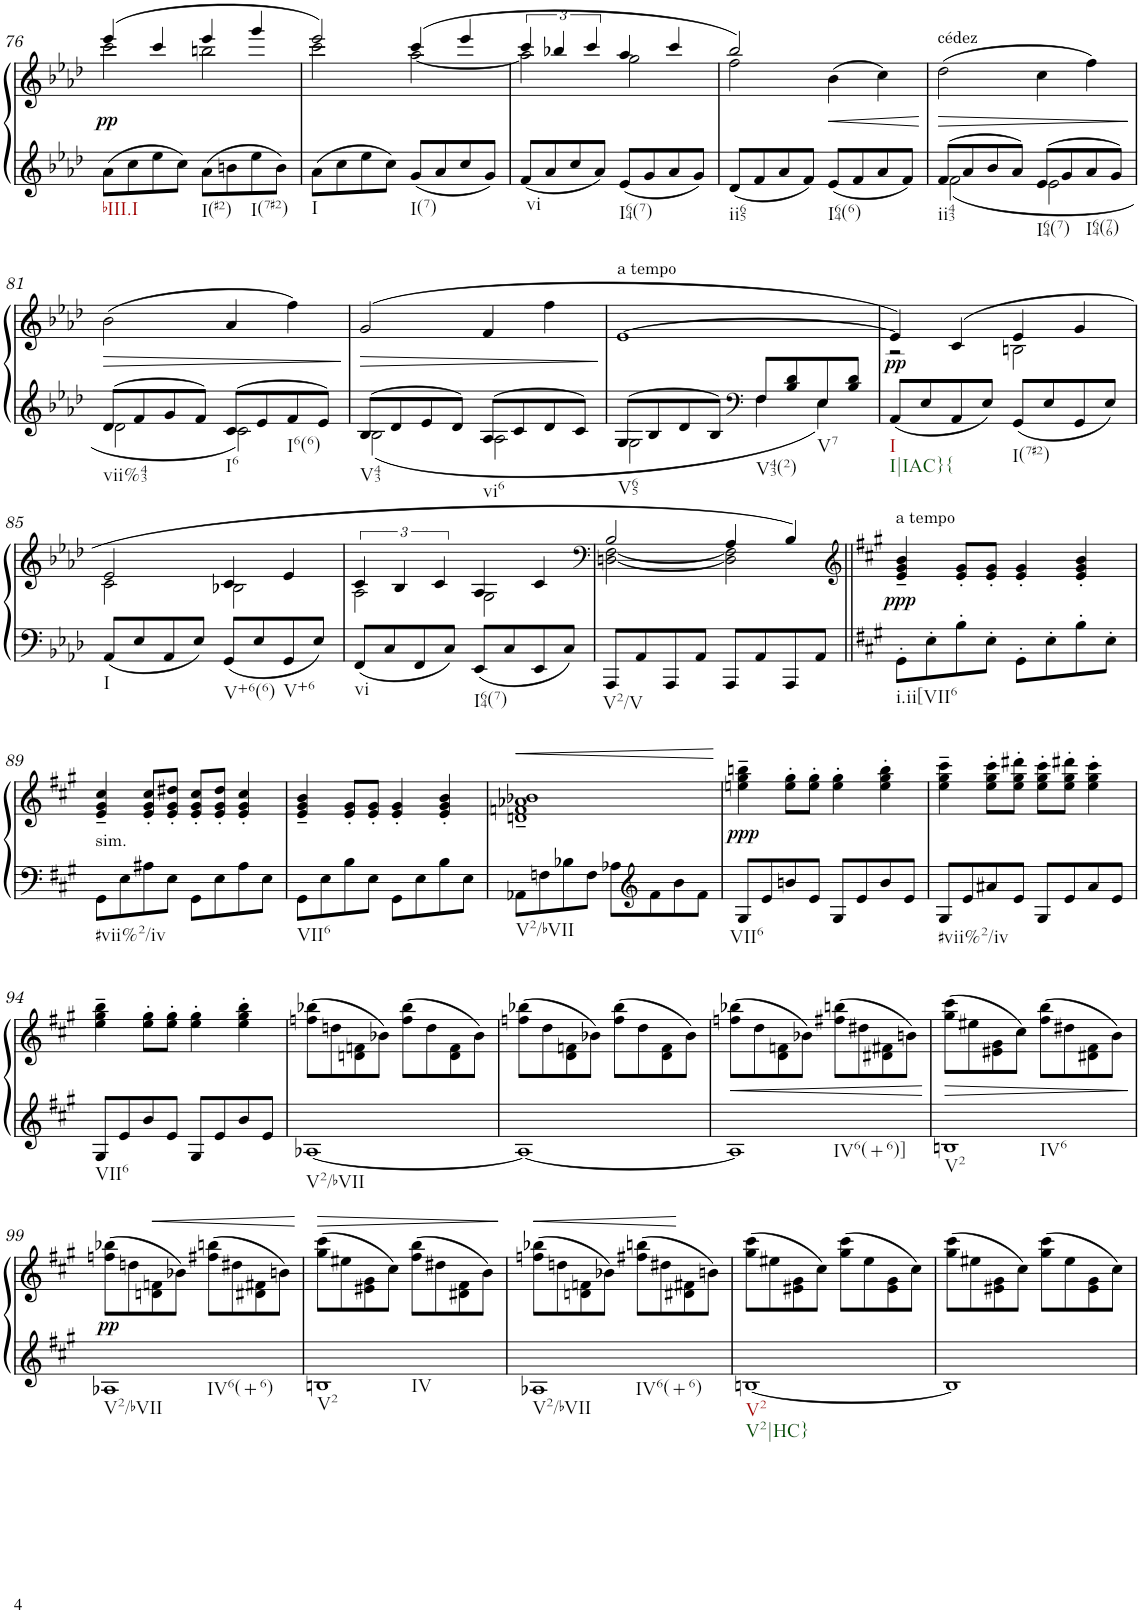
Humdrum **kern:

**kern	**kern	**dynam
*part1	*part1	*part1
*staff2	*staff1	*staff1/2
*I"Piano	*	*
*I'Pno.	*	*
!!LO:PB:g=z
*clefG2	*clefG2	*
*k[b-e-a-d-]	*k[b-e-a-d-]	*
*M4/4	*M4/4	*
*met(c)	*met(c)	*
=76	=76	=76
*	*^	*
!LO:TX:b:t=bIII.I	!	!	!
!	!	!	!LO:DY:b
8a-\L	4eee-/	2ccc\	pp
8cc\	.	.	.
8ee-\	4ccc/	.	.
8cc\J	.	.	.
!LO:TX:b:t=I(#2)	!	!	!
8a-\L	4eee-/	2bbn\	.
8bn\	.	.	.
!LO:TX:b:t=I(7#2)	!	!	!
8ee-\	4ggg/	.	.
8b\J	.	.	.
=77	=77	=77	=77
!LO:TX:b:t=I	!	!	!
8a-\L	2eee-/	2ccc\	.
8cc\	.	.	.
8ee-\	.	.	.
8cc\J	.	.	.
!LO:TX:b:t=I(7)	!	!	!
8g/L	(4ccc/	[2aa-\	.
8a-/	.	.	.
8cc/	4eee-/	.	.
8g/J	.	.	.
=78	=78	=78	=78
!LO:TX:b:t=vi	!	!	!
8f/L	6ccc/	2aa-\]	.
8a-/	.	.	.
.	6bb-X/	.	.
8cc/	.	.	.
.	6ccc/	.	.
8a-/J	.	.	.
!LO:TX:b:t=I64(7)	!	!	!
8e-/L	4aa-/	2gg\	.
8g/	.	.	.
8a-/	4ccc/	.	.
8g/J	.	.	.
=79	=79	=79	=79
!LO:TX:b:t=ii65	!	!	!
8d-/L	2bb-/)	2ff\	.
8f/	.	.	.
8a-/	.	.	.
8f/J	.	.	.
!LO:TX:b:t=I64(6)	!	!	!
!	!	!	!LO:HP:b
8e-/L	(4b-\	2ryy	<
8f/	.	.	.
8a-/	4cc\)	.	.
8f/J	.	.	.
*	*v	*v	*
=80	=80	=80
*^	*	*
!	!	!LO:TX:a:t=cédez	!
!LO:TX:b:t=ii43	!	!	!
!	!	!	!LO:HP:b
8f/L	2f\	(2dd-\	>
8a-/	.	.	.
8b-/	.	.	.
8a-/J	.	.	.
!LO:TX:b:t=I64(7)	!	!	!
8e-/L	2e-\	4cc\	.
8g/	.	.	.
!LO:TX:b:t=I64(76)	!	!	!
8a-/	.	4ff\)	.
8g/J	.	.	.
*v	*v	*	*
.	.	[
!!LO:LB:g=z
=81	=81	=81
*^	*	*
!LO:TX:b:t=vii%43	!	!	!
!	!	!	!LO:HP:b
8d-/L	2d-\	(2b-\	>
8f/	.	.	.
8g/	.	.	.
8f/J	.	.	.
!LO:TX:b:t=I6	!	!	!
8c/L	2c\	4a-/	.
8e-/	.	.	.
!LO:TX:b:t=I6(6)	!	!	!
8f/	.	4ff\)	.
8e-/J	.	.	.
*v	*v	*	*
.	.	]
=82	=82	=82
*^	*	*
!LO:TX:b:t=V43	!	!	!
!	!	!	!LO:HP:b
8B-/L	2B-\	(2g/	>
8d-/	.	.	.
8e-/	.	.	.
8d-/J	.	.	.
!LO:TX:b:t=vi6	!	!	!
8A-/L	2A-\	4f/	.
8c/	.	.	.
8d-/	.	4ff\	.
8c/J	.	.	.
*v	*v	*	*
.	.	]
=83	=83	=83
*^	*	*
!	!	!LO:TX:a:t=a tempo	!
!LO:TX:b:t=V65	!	!	!
8G/L	2G\	[1e-	.
8B-/	.	.	.
8d-/	.	.	.
8B-/J	.	.	.
*clefF4	*	*	*
!LO:TX:b:t=V43(2)	!	!	!
8F/L	4F\	.	.
8B-/ 8d-/	.	.	.
!LO:TX:b:t=V7	!	!	!
8E-/	4E-\	.	.
8B-/ 8d-/J	.	.	.
*v	*v	*	*
=84	=84	=84
*	*^	*
!LO:TX:b:t=I	!	!	!
!LO:TX:b:t=I|IAC}{	!	!	!
!	!	!	!LO:DY:b
8AA-/L	4e-/])	2r	pp
8E-/	.	.	.
8AA-/	(4c/	.	.
8E-/J	.	.	.
!LO:TX:b:t=I(7#2)	!	!	!
8GG/L	4e-/	2Bn\	.
8E-/	.	.	.
8GG/	4g/	.	.
8E-/J	.	.	.
!!LO:LB:g=z	!!
=85	=85	=85	=85
!LO:TX:b:t=I	!	!	!
8AA-/L	2e-/	2c\	.
8E-/	.	.	.
8AA-/	.	.	.
8E-/J	.	.	.
!LO:TX:b:t=V+6(6)	!	!	!
8GG/L	4c/	2B-X\	.
8E-/	.	.	.
!LO:TX:b:t=V+6	!	!	!
8GG/	4e-/	.	.
8E-/J	.	.	.
=86	=86	=86	=86
!LO:TX:b:t=vi	!	!	!
8FF/L	6c/	2A-\	.
8C/	.	.	.
.	6B-/	.	.
8FF/	.	.	.
.	6c/	.	.
8C/J	.	.	.
!LO:TX:b:t=I64(7)	!	!	!
8EE-/L	4A-/	2G\	.
8C/	.	.	.
8EE-/	4c/	.	.
8C/J	.	.	.
=87	=87	=87	=87
*	*clefF4	*	*
!LO:TX:b:t=V2/V	!	!	!
8AAA-/L	2B-/	[2Dn\ [2F\	.
8AA-/	.	.	.
8AAA-/	.	.	.
8AA-/J	.	.	.
8AAA-/L	4A-/	2D\] 2F\]	.
8AA-/	.	.	.
8AAA-/	4B-/)	.	.
8AA-/J	.	.	.
*	*v	*v	*
=88||	=88||	=88||
*	*clefG2	*
*k[f#c#g#]	*k[f#c#g#]	*
!	!LO:TX:a:t=a tempo	!
!LO:TX:b:t=i.ii[VII6	!	!
!	!	!LO:DY:b
8GG#'\L	4e/~ 4g#/~ 4b/~	ppp
8E'\	.	.
8B'\	8e/' 8g#/'L	.
8E'\J	8e/' 8g#/'J	.
8GG#'\L	4e/' 4g#/'	.
8E'\	.	.
8B'\	4e/' 4g#/' 4b/'	.
8E'\J	.	.
!!LO:LB:g=z
=89	=89	=89
!LO:TX:a:t=sim.	!	!
!LO:TX:b:t=#vii%2/iv	!	!
8GG#\L	4e/~ 4g#/~ 4cc#/~	.
8E\	.	.
8A#X\	8e/' 8g#/' 8cc#/'L	.
8E\J	8e/' 8g#/' 8dd#X/'J	.
8GG#\L	8e/' 8g#/' 8cc#/'L	.
8E\	8e/' 8g#/' 8dd#/'J	.
8A#\	4e/' 4g#/' 4cc#/'	.
8E\J	.	.
=90	=90	=90
!LO:TX:b:t=VII6	!	!
8GG#\L	4e/~ 4g#/~ 4b/~	.
8E\	.	.
8B\	8e/' 8g#/'L	.
8E\J	8e/' 8g#/'J	.
8GG#\L	4e/' 4g#/'	.
8E\	.	.
8B\	4e/' 4g#/' 4b/'	.
8E\J	.	.
=91	=91	=91
!LO:TX:b:t=V2/bVII	!	!
!	!	!LO:HP:b
8AA-X\L	1dn~ 1fn~ 1a-X~ 1b-X~	<
8Fn\	.	.
8B-X\	.	.
8F\J	.	.
8A-X\L	.	.
*clefG2	*	*
8f#\	.	.
8b\	.	.
8f#\J	.	.
.	.	]
=92	=92	=92
!LO:TX:b:t=VII6	!	!
!	!	!LO:DY:b
8G#/L	4een\~ 4gg#\~ 4bbn\~	ppp
8e/	.	.
8bn/	8ee\' 8gg#\'L	.
8e/J	8ee\' 8gg#\'J	.
8G#/L	4ee\' 4gg#\'	.
8e/	.	.
8b/	4ee\' 4gg#\' 4bb\'	.
8e/J	.	.
=93	=93	=93
!LO:TX:b:t=#vii%2/iv	!	!
8G#/L	4ee\~ 4gg#\~ 4ccc#\~	.
8e/	.	.
8a#X/	8ee\' 8gg#\' 8ccc#\'L	.
8e/J	8ee\' 8gg#\' 8ddd#X\'J	.
8G#/L	8ee\' 8gg#\' 8ccc#\'L	.
8e/	8ee\' 8gg#\' 8ddd#X\'J	.
8a#/	4ee\' 4gg#\' 4ccc#\'	.
8e/J	.	.
!!LO:LB:g=z
=94	=94	=94
!LO:TX:b:t=VII6	!	!
8G#/L	4ee\~ 4gg#\~ 4bb\~	.
8e/	.	.
8b/	8ee\' 8gg#\'L	.
8e/J	8ee\' 8gg#\'J	.
8G#/L	4ee\' 4gg#\'	.
8e/	.	.
8b/	4ee\' 4gg#\' 4bb\'	.
8e/J	.	.
=95	=95	=95
!LO:TX:b:t=V2/bVII	!	!
[1A-X	(8ffn\ 8bb-X\L	.
.	8ddn\	.
.	8dn\ 8fn\	.
.	8b-X\J)	.
.	(8ff\ 8bb-\L	.
.	8dd\	.
.	8d\ 8f\	.
.	8b-\J)	.
=96	=96	=96
1A-_	(8ffn\ 8bb-X\L	.
.	8dd\	.
.	8d\ 8fn\	.
.	8b-X\J)	.
.	(8ff\ 8bb-\L	.
.	8dd\	.
.	8d\ 8f\	.
.	8b-\J)	.
=97	=97	=97
!LO:TX:b:t=IV6(+6)]	!	!
!	!	!LO:HP:b
1A-]	(8ffn\ 8bb-X\L	<
.	8dd\	.
.	8d\ 8fn\	.
.	8b-X\J)	.
.	(8ff#X\ 8bbn\L	.
.	8dd#X\	.
.	8d#X\ 8f#X\	.
.	8bn\J)	.
.	.	[
=98	=98	=98
!LO:TX:b:t=V2	!	!
!LO:TX:b:t=IV6	!	!
!	!	!LO:HP:b
1Bn	(8gg#\ 8ccc#\L	>
.	8ee#X\	.
.	8e#X\ 8g#\	.
.	8cc#\J)	.
.	(8ff#\ 8bb\L	.
.	8dd#X\	.
.	8d#X\ 8f#\	.
.	8b\J)	.
.	.	[
!!LO:LB:g=z
=99	=99	=99
!LO:TX:b:t=V2/bVII	!	!
!LO:TX:b:t=IV6(+6)	!	!
!	!	!LO:DY:b
1A-X	(8ffn\ 8bb-X\L	pp
.	8ddn\	.
!	!	!LO:HP:b
.	8dn\ 8fn\	<
.	8b-X\J)	.
.	(8ff#X\ 8bbn\L	.
.	8dd#X\	.
.	8d#X\ 8f#X\	.
.	8bn\J)	.
.	.	]
=100	=100	=100
!LO:TX:b:t=V2	!	!
!LO:TX:b:t=IV	!	!
!	!	!LO:HP:b
1Bn	(8gg#\ 8ccc#\L	>
.	8ee#X\	.
.	8e#X\ 8g#\	.
.	8cc#\J)	.
.	(8ff#\ 8bb\L	.
.	8dd#X\	.
.	8d#X\ 8f#\	.
.	8b\J)	.
.	.	[
=101	=101	=101
!LO:TX:b:t=V2/bVII	!	!
!LO:TX:b:t=IV6(+6)	!	!
1A-X	(8ffn\ 8bb-X\L	.
.	8ddn\	.
.	8dn\ 8fn\	.
.	8b-X\J)	.
.	(8ff#X\ 8bbn\L	.
.	8dd#X\	.
.	8d#X\ 8f#X\	]
.	8bn\J)	.
=102	=102	=102
!LO:TX:b:t=V2	!	!
!LO:TX:b:t=V2|HC}	!	!
[1Bn	(8gg#\ 8ccc#\L	.
.	8ee#X\	.
.	8e#X\ 8g#\	.
.	8cc#\J)	.
.	(8gg#\ 8ccc#\L	.
.	8ee#\	.
.	8e#\ 8g#\	.
.	8cc#\J)	.
=103	=103	=103
1B]	(8gg#\ 8ccc#\L	.
.	8ee#X\	.
.	8e#X\ 8g#\	.
.	8cc#\J)	.
.	(8gg#\ 8ccc#\L	.
.	8ee#\	.
.	8e#\ 8g#\	.
.	8cc#\J)	.
=	=	=
*-	*-	*-
